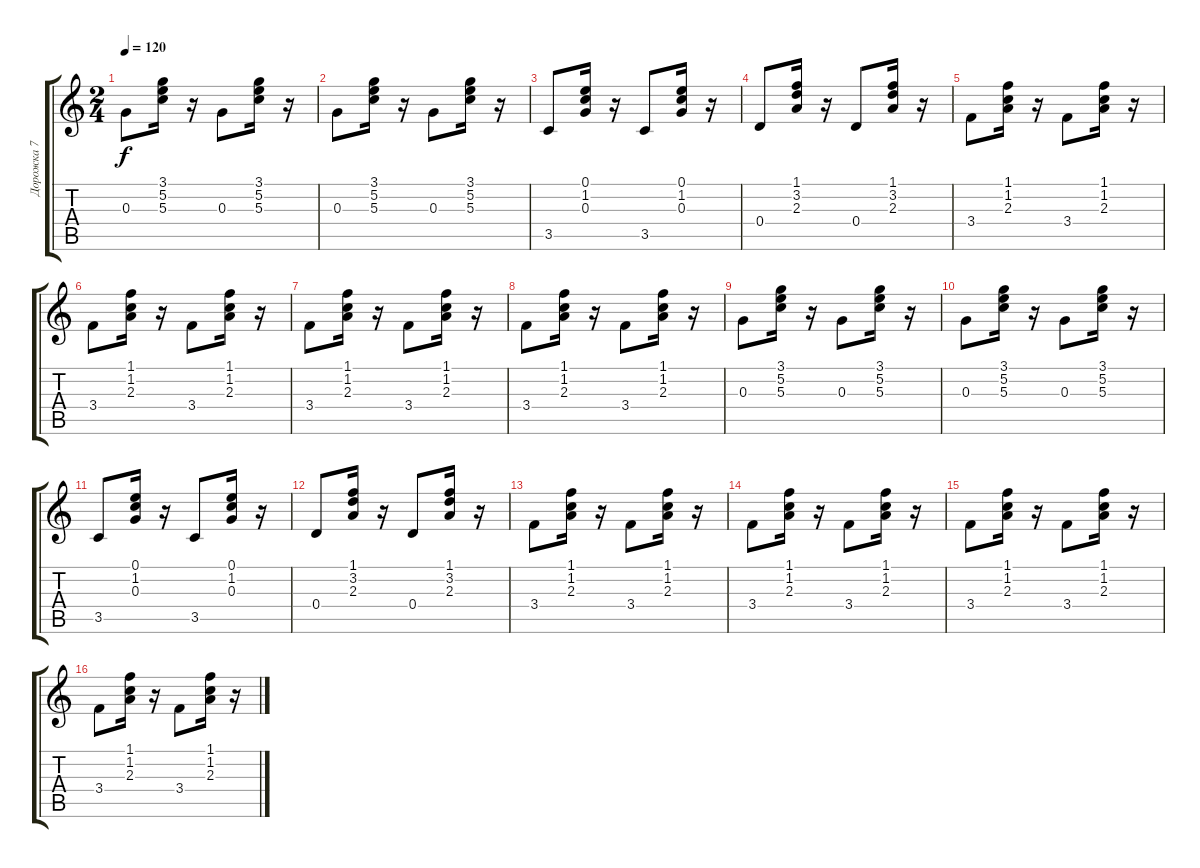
\track ("Дорожка 7" "Дорожка 7") {instrument contrabass}
\staff {score tabs}
\tuning (E4 B3 G3 D3 A2 E2) {hide}
\ts (2 4)
\tempo 120
\clef g2
\ks c
0.3.8{dy f} (3.1 5.2 5.3).16 r.16 0.3.8 (3.1 5.2 5.3).16 r.16 |
0.3.8 (3.1 5.2 5.3).16 r.16 0.3.8 (3.1 5.2 5.3).16 r.16 |
3.5.8 (0.1 1.2 0.3).16 r.16 3.5.8 (0.1 1.2 0.3).16 r.16 |
0.4.8 (1.1 3.2 2.3).16 r.16 0.4.8 (1.1 3.2 2.3).16 r.16 |
3.4.8 (1.1 1.2 2.3).16 r.16 3.4.8 (1.1 1.2 2.3).16 r.16 |
3.4.8 (1.1 1.2 2.3).16 r.16 3.4.8 (1.1 1.2 2.3).16 r.16 |
3.4.8 (1.1 1.2 2.3).16 r.16 3.4.8 (1.1 1.2 2.3).16 r.16 |
3.4.8 (1.1 1.2 2.3).16 r.16 3.4.8 (1.1 1.2 2.3).16 r.16 |
0.3.8 (3.1 5.2 5.3).16 r.16 0.3.8 (3.1 5.2 5.3).16 r.16 |
0.3.8 (3.1 5.2 5.3).16 r.16 0.3.8 (3.1 5.2 5.3).16 r.16 |
3.5.8 (0.1 1.2 0.3).16 r.16 3.5.8 (0.1 1.2 0.3).16 r.16 |
0.4.8 (1.1 3.2 2.3).16 r.16 0.4.8 (1.1 3.2 2.3).16 r.16 |
3.4.8 (1.1 1.2 2.3).16 r.16 3.4.8 (1.1 1.2 2.3).16 r.16 |
3.4.8 (1.1 1.2 2.3).16 r.16 3.4.8 (1.1 1.2 2.3).16 r.16 |
3.4.8 (1.1 1.2 2.3).16 r.16 3.4.8 (1.1 1.2 2.3).16 r.16 |
3.4.8 (1.1 1.2 2.3).16 r.16 3.4.8 (1.1 1.2 2.3).16 r.16
